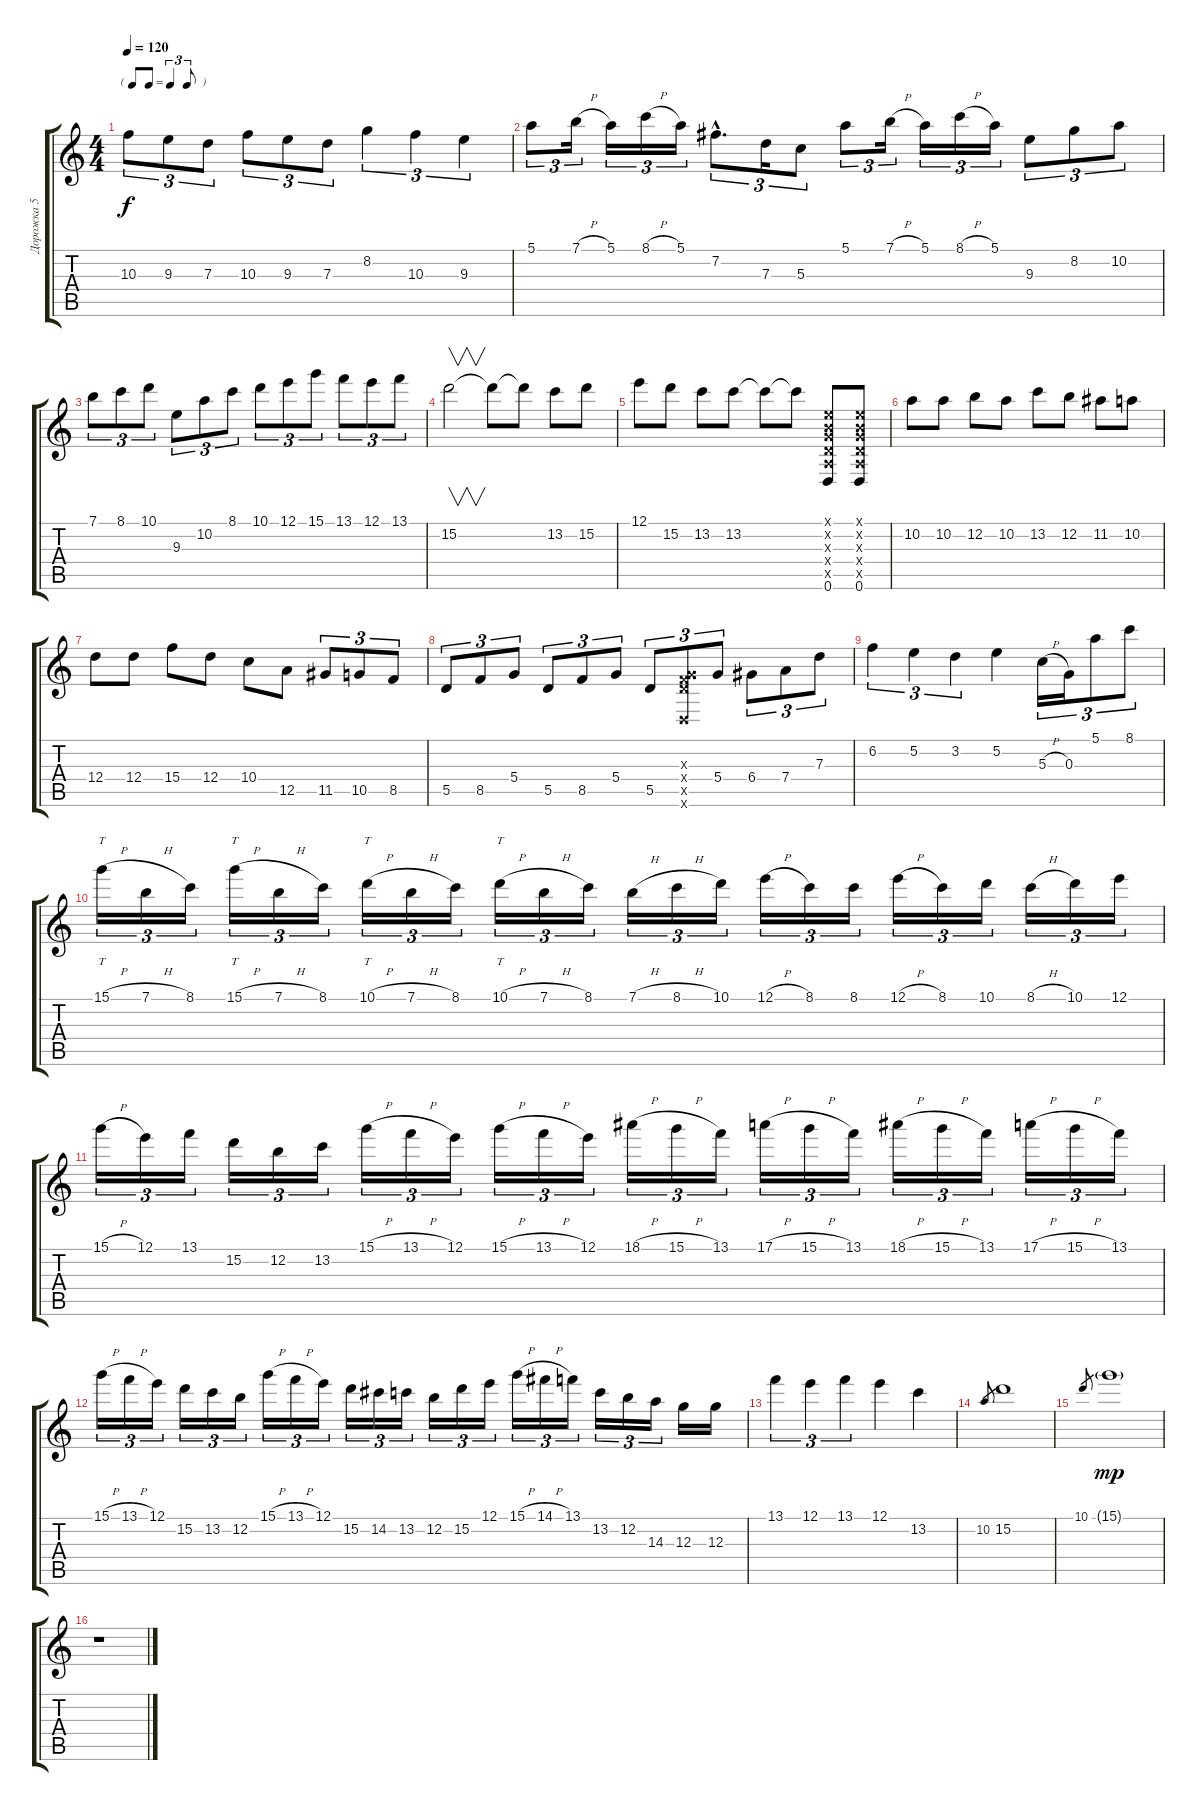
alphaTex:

\track ("Дорожка 5" "Дорожка 5") {instrument distortionguitar}
\staff {score tabs}
\tuning (E4 B3 G3 D3 A2 D2) {hide}
\ts (4 4)
\tf triplet8th
\tempo 120
\clef g2
\ks c
10.3.8{tu (3 2) dy f} 9.3.8{tu (3 2)} 7.3.8{tu (3 2)} 10.3.8{tu (3 2)} 9.3.8{tu (3 2)} 7.3.8{tu (3 2)} 8.2.4{tu (3 2)} 10.3.4{tu (3 2)} 9.3.4{tu (3 2)} |
5.1.8{tu (3 2)} 7.1{h}.16{tu (3 2)} 5.1.16{tu (3 2)} 8.1{h}.16{tu (3 2)} 5.1.16{tu (3 2)} 7.2{hac}.8{d tu (3 2)} 7.3.16{tu (3 2)} 5.3.8{tu (3 2)} 5.1.8{tu (3 2)} 7.1{h}.16{tu (3 2)} 5.1.16{tu (3 2)} 8.1{h}.16{tu (3 2)} 5.1.16{tu (3 2)} 9.3.8{tu (3 2)} 8.2.8{tu (3 2)} 10.2.8{tu (3 2)} |
7.1.8{tu (3 2)} 8.1.8{tu (3 2)} 10.1.8{tu (3 2)} 9.3.8{tu (3 2)} 10.2.8{tu (3 2)} 8.1.8{tu (3 2)} 10.1.8{tu (3 2)} 12.1.8{tu (3 2)} 15.1.8{tu (3 2)} 13.1.8{tu (3 2)} 12.1.8{tu (3 2)} 13.1.8{tu (3 2)} |
15.2.2{v} 15.2{t}.8 15.2{t}.8 13.2.8 15.2.8 |
12.1.8 15.2.8 13.2.8 13.2.8 13.2{t}.8 13.2{t}.8 (0.1{x} 0.2{x} 0.3{x} 0.4{x} 0.5{x} 0.6).8 (0.1{x} 0.2{x} 0.3{x} 0.4{x} 0.5{x} 0.6).8 |
10.2.8 10.2.8 12.2.8 10.2.8 13.2.8 12.2.8 11.2.8 10.2.8 |
12.4.8 12.4.8 15.4.8 12.4.8 10.4.8 12.5.8 11.5.8{tu (3 2)} 10.5.8{tu (3 2)} 8.5.8{tu (3 2)} |
5.5.8{tu (3 2)} 8.5.8{tu (3 2)} 5.4.8{tu (3 2)} 5.5.8{tu (3 2)} 8.5.8{tu (3 2)} 5.4.8{tu (3 2)} 5.5.8{tu (3 2)} (0.3{x} 0.4{x} 8.5{x} 0.6{x}).8{tu (3 2)} 5.4.8{tu (3 2)} 6.4.8{tu (3 2)} 7.4.8{tu (3 2)} 7.3.8{tu (3 2)} |
6.2.4{tu (3 2)} 5.2.4{tu (3 2)} 3.2.4{tu (3 2)} 5.2.4 5.3{h}.16{tu (3 2)} 0.3.16{tu (3 2)} 5.1.8{tu (3 2)} 8.1.8{tu (3 2)} |
15.1{h}.16{tt tu (3 2)} 7.1{h}.16{tu (3 2)} 8.1.16{tu (3 2)} 15.1{h}.16{tt tu (3 2)} 7.1{h}.16{tu (3 2)} 8.1.16{tu (3 2)} 10.1{h}.16{tt tu (3 2)} 7.1{h}.16{tu (3 2)} 8.1.16{tu (3 2)} 10.1{h}.16{tt tu (3 2)} 7.1{h}.16{tu (3 2)} 8.1.16{tu (3 2)} 7.1{h}.16{tu (3 2)} 8.1{h}.16{tu (3 2)} 10.1.16{tu (3 2)} 12.1{h}.16{tu (3 2)} 8.1.16{tu (3 2)} 8.1.16{tu (3 2)} 12.1{h}.16{tu (3 2)} 8.1.16{tu (3 2)} 10.1.16{tu (3 2)} 8.1{h}.16{tu (3 2)} 10.1.16{tu (3 2)} 12.1.16{tu (3 2)} |
15.1{h}.16{tu (3 2)} 12.1.16{tu (3 2)} 13.1.16{tu (3 2)} 15.2.16{tu (3 2)} 12.2.16{tu (3 2)} 13.2.16{tu (3 2)} 15.1{h}.16{tu (3 2)} 13.1{h}.16{tu (3 2)} 12.1.16{tu (3 2)} 15.1{h}.16{tu (3 2)} 13.1{h}.16{tu (3 2)} 12.1.16{tu (3 2)} 18.1{h}.16{tu (3 2)} 15.1{h}.16{tu (3 2)} 13.1.16{tu (3 2)} 17.1{h}.16{tu (3 2)} 15.1{h}.16{tu (3 2)} 13.1.16{tu (3 2)} 18.1{h}.16{tu (3 2)} 15.1{h}.16{tu (3 2)} 13.1.16{tu (3 2)} 17.1{h}.16{tu (3 2)} 15.1{h}.16{tu (3 2)} 13.1.16{tu (3 2)} |
15.1{h}.16{tu (3 2)} 13.1{h}.16{tu (3 2)} 12.1.16{tu (3 2)} 15.2.16{tu (3 2)} 13.2.16{tu (3 2)} 12.2.16{tu (3 2)} 15.1{h}.16{tu (3 2)} 13.1{h}.16{tu (3 2)} 12.1.16{tu (3 2)} 15.2.16{tu (3 2)} 14.2.16{tu (3 2)} 13.2.16{tu (3 2)} 12.2.16{tu (3 2)} 15.2.16{tu (3 2)} 12.1.16{tu (3 2)} 15.1{h}.16{tu (3 2)} 14.1{h}.16{tu (3 2)} 13.1.16{tu (3 2)} 13.2.16{tu (3 2)} 12.2.16{tu (3 2)} 14.3.16{tu (3 2)} 12.3.16 12.3.16 |
13.1.4{tu (3 2)} 12.1.4{tu (3 2)} 13.1.4{tu (3 2)} 12.1.4 13.2.4 |
10.2.8{gr} 15.2.1 |
10.1.8{gr} 15.1{g}.1{dy mp} |
r.1
